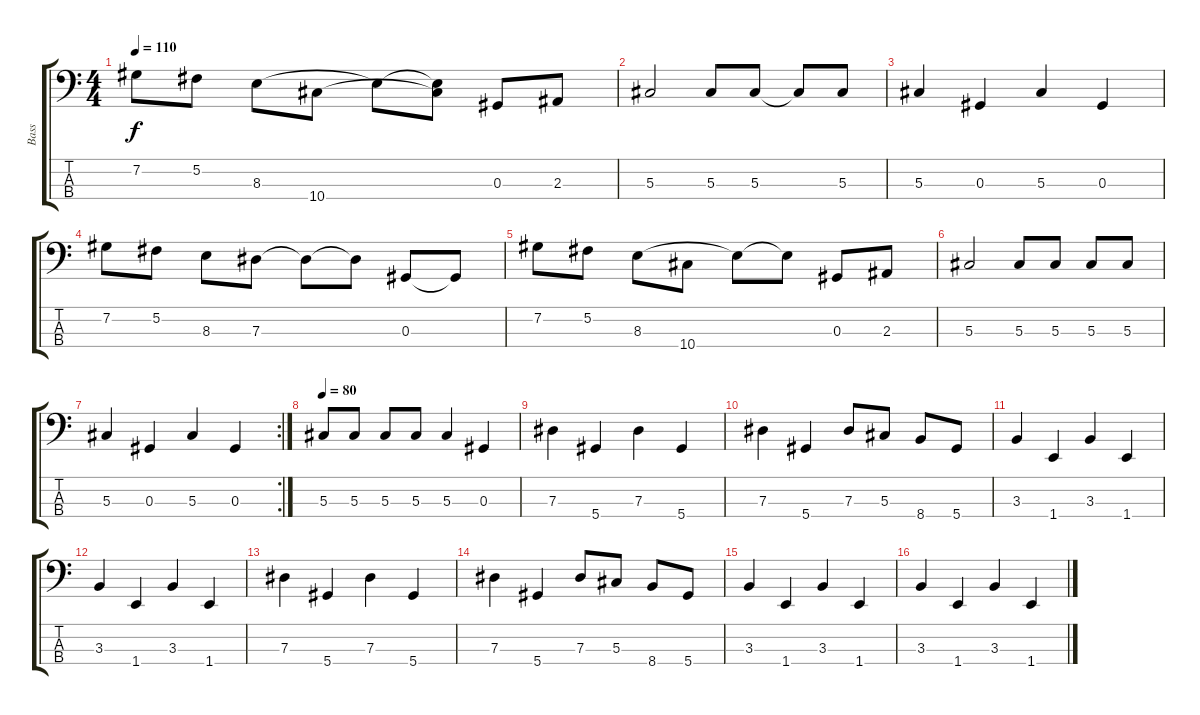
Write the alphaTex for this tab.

\track ("Bass" "Bass") {instrument acousticguitarsteel}
\staff {score tabs}
\tuning (Gb2 Db2 Ab1 Eb1) {hide}
\ts (4 4)
\tempo 110
\clef f4
\ks c
7.2.8{dy f} 5.2.8 8.3.8 10.4.8 8.3{t}.8 (8.3{t} 10.4{t}).8 0.3.8 2.3.8 |
5.3.2 5.3.8 5.3.8 5.3{t}.8 5.3.8 |
5.3.4 0.3.4 5.3.4 0.3.4 |
7.2.8 5.2.8 8.3.8 7.3.8 7.3{t}.8 7.3{t}.8 0.3.8 0.3{t}.8 |
7.2.8 5.2.8 8.3.8 10.4.8 8.3{t}.8 8.3{t}.8 0.3.8 2.3.8 |
5.3.2 5.3.8 5.3.8 5.3.8 5.3.8 |
\rc 2
5.3.4 0.3.4 5.3.4 0.3.4 |
\tempo 80
5.3.8 5.3.8 5.3.8 5.3.8 5.3.4 0.3.4 |
7.3.4 5.4.4 7.3.4 5.4.4 |
7.3.4 5.4.4 7.3.8 5.3.8 8.4.8 5.4.8 |
3.3.4 1.4.4 3.3.4 1.4.4 |
3.3.4 1.4.4 3.3.4 1.4.4 |
7.3.4 5.4.4 7.3.4 5.4.4 |
7.3.4 5.4.4 7.3.8 5.3.8 8.4.8 5.4.8 |
3.3.4 1.4.4 3.3.4 1.4.4 |
3.3.4 1.4.4 3.3.4 1.4.4
